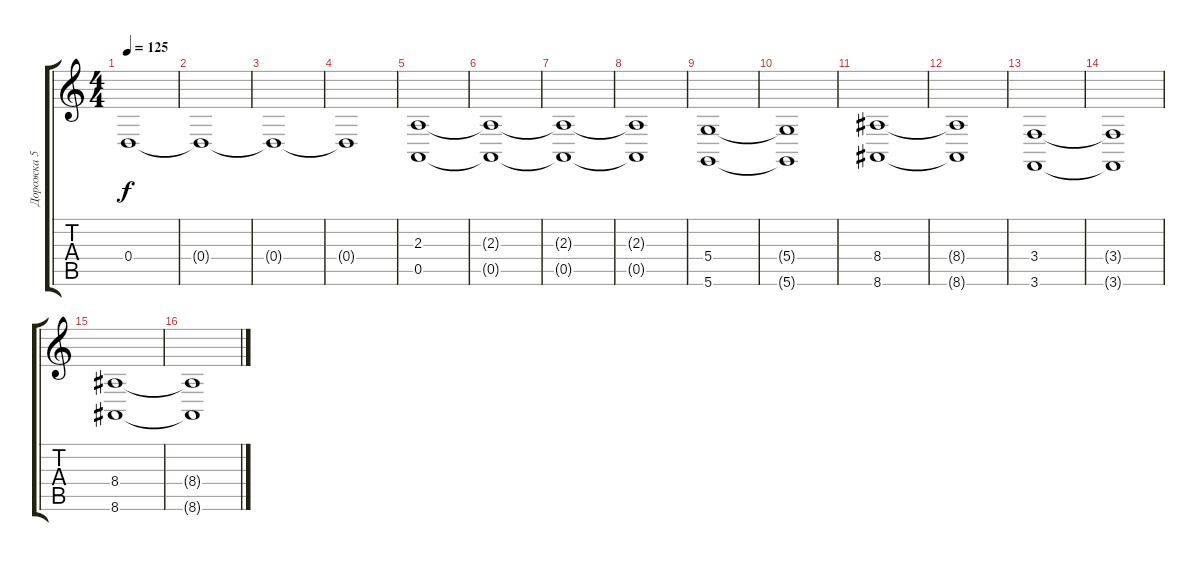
\track ("Дорожка 5" "Дорожка 5") {instrument synthstrings2}
\staff {score tabs}
\tuning (E4 B3 G3 D3 A2 D2) {hide}
\ts (4 4)
\tempo 125
\clef g2
\ks c
0.4.1{dy f} |
0.4{t}.1 |
0.4{t}.1 |
0.4{t}.1 |
(2.3 0.5).1 |
(2.3{t} 0.5{t}).1 |
(2.3{t} 0.5{t}).1 |
(2.3{t} 0.5{t}).1 |
(5.4 5.6).1 |
(5.4{t} 5.6{t}).1 |
(8.4 8.6).1 |
(8.4{t} 8.6{t}).1 |
(3.4 3.6).1 |
(3.4{t} 3.6{t}).1 |
(8.4 8.6).1 |
(8.4{t} 8.6{t}).1
